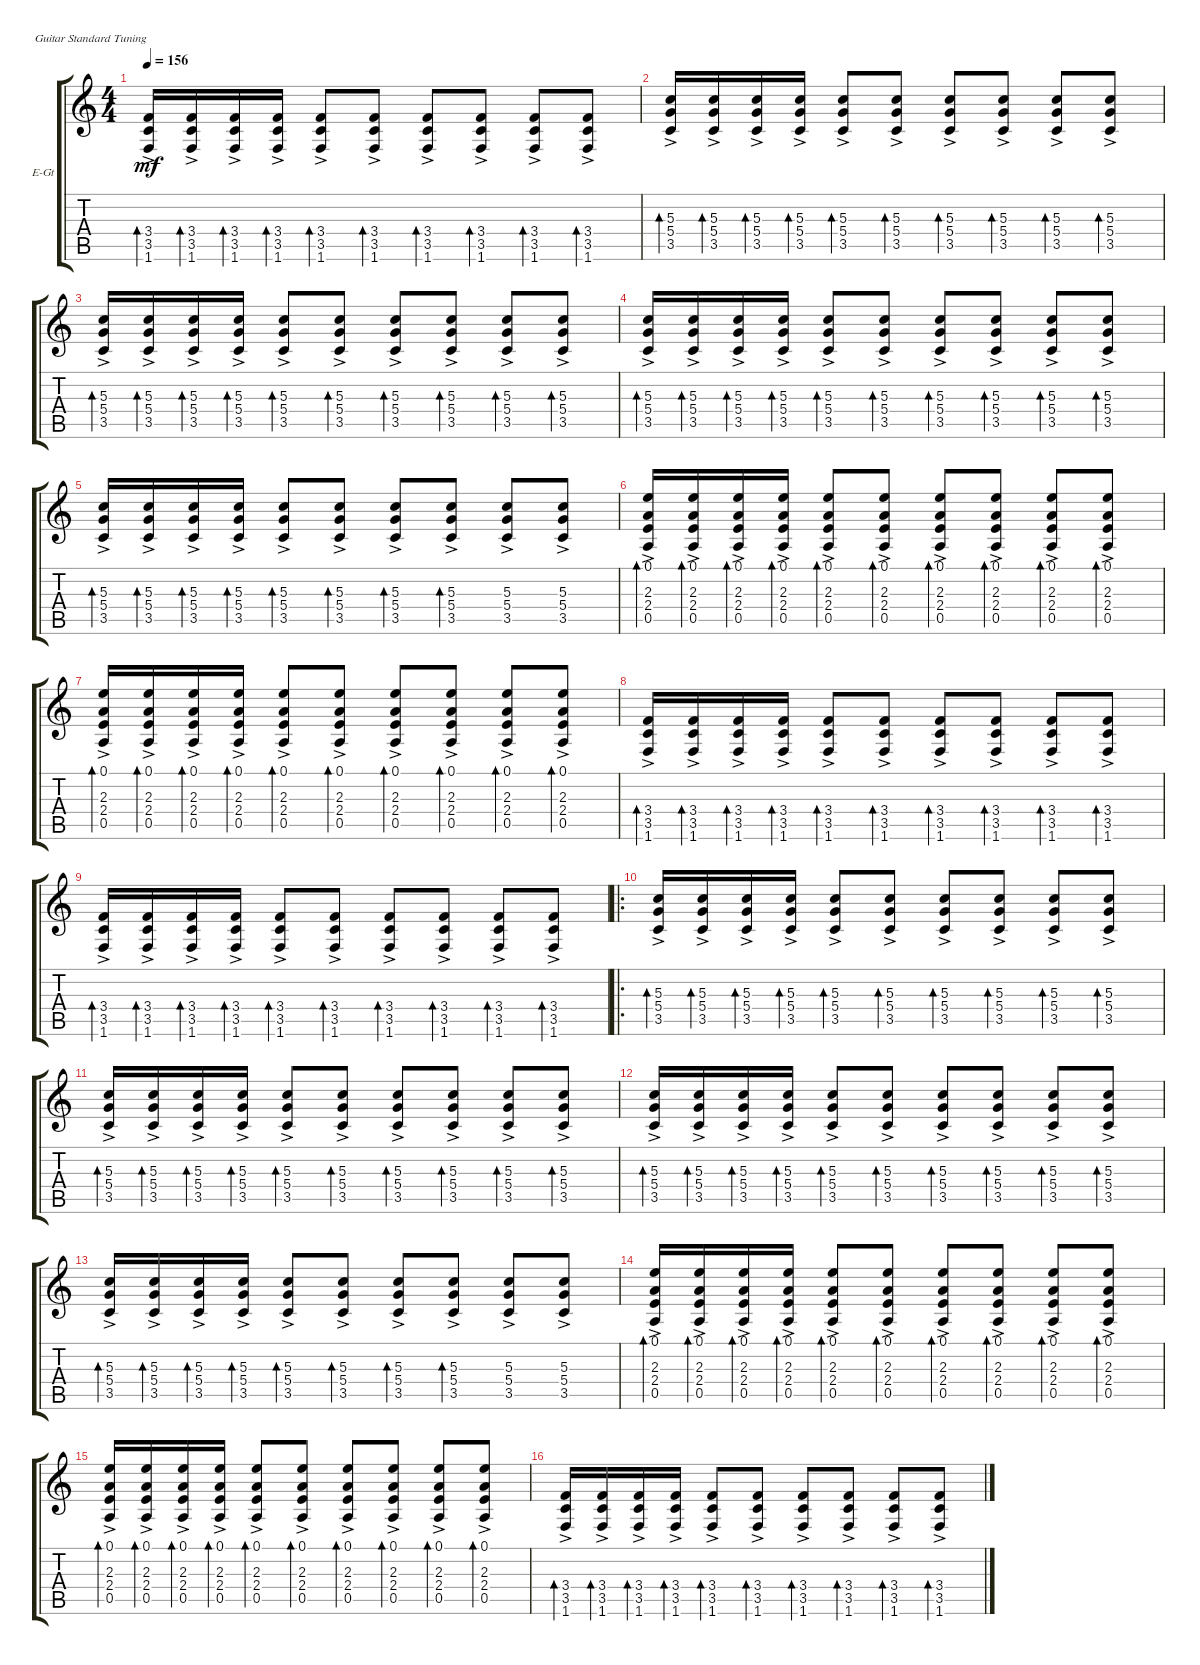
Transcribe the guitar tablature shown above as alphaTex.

\defaultSystemsLayout 4
\bracketExtendMode groupsimilarinstruments
\firstSystemTrackNameOrientation horizontal
\otherSystemsTrackNameOrientation horizontal
\track ("Electric Guitar" "E-Gt") {instrument distortionguitar}
\staff {score tabs}
\tuning (E4 B3 G3 D3 A2 E2)
\ts (4 4)
\tempo 156
\clef g2
\ks c
(1.6{ac} 3.5{ac} 3.4{ac}).16{bd 30 dy mf} (1.6{ac} 3.5{ac} 3.4{ac}).16{bd 30} (1.6{ac} 3.5{ac} 3.4{ac}).16{bd 30} (1.6{ac} 3.5{ac} 3.4{ac}).16{bd 30} (1.6{ac} 3.5{ac} 3.4{ac}).8{bd 30} (1.6{ac} 3.5{ac} 3.4{ac}).8{bd 30} (1.6{ac} 3.5{ac} 3.4{ac}).8{bd 30} (1.6{ac} 3.5{ac} 3.4{ac}).8{bd 30} (1.6{ac} 3.5{ac} 3.4{ac}).8{bd 30} (1.6{ac} 3.5{ac} 3.4{ac}).8{bd 30} |
(3.5{ac} 5.4{ac} 5.3{ac}).16{bd 30} (3.5{ac} 5.4{ac} 5.3{ac}).16{bd 30} (3.5{ac} 5.4{ac} 5.3{ac}).16{bd 30} (3.5{ac} 5.4{ac} 5.3{ac}).16{bd 30} (3.5{ac} 5.4{ac} 5.3{ac}).8{bd 30} (3.5{ac} 5.4{ac} 5.3{ac}).8{bd 30} (3.5{ac} 5.4{ac} 5.3{ac}).8{bd 30} (3.5{ac} 5.4{ac} 5.3{ac}).8{bd 30} (3.5{ac} 5.4{ac} 5.3{ac}).8{bd 30} (3.5{ac} 5.4{ac} 5.3{ac}).8{bd 30} |
(3.5{ac} 5.4{ac} 5.3{ac}).16{bd 30} (3.5{ac} 5.4{ac} 5.3{ac}).16{bd 30} (3.5{ac} 5.4{ac} 5.3{ac}).16{bd 30} (3.5{ac} 5.4{ac} 5.3{ac}).16{bd 30} (3.5{ac} 5.4{ac} 5.3{ac}).8{bd 30} (3.5{ac} 5.4{ac} 5.3{ac}).8{bd 30} (3.5{ac} 5.4{ac} 5.3{ac}).8{bd 30} (3.5{ac} 5.4{ac} 5.3{ac}).8{bd 30} (5.4{ac} 5.3{ac} 3.5{ac}).8{bd 30} (3.5{ac} 5.4{ac} 5.3{ac}).8{bd 30} |
(3.5{ac} 5.4{ac} 5.3{ac}).16{bd 30} (3.5{ac} 5.4{ac} 5.3{ac}).16{bd 30} (3.5{ac} 5.4{ac} 5.3{ac}).16{bd 30} (3.5{ac} 5.4{ac} 5.3{ac}).16{bd 30} (3.5{ac} 5.4{ac} 5.3{ac}).8{bd 30} (3.5{ac} 5.4{ac} 5.3{ac}).8{bd 30} (3.5{ac} 5.4{ac} 5.3{ac}).8{bd 30} (3.5{ac} 5.4{ac} 5.3{ac}).8{bd 30} (3.5{ac} 5.4{ac} 5.3{ac}).8{bd 30} (3.5{ac} 5.4{ac} 5.3{ac}).8{bd 30} |
(3.5{ac} 5.4{ac} 5.3{ac}).16{bd 30} (3.5{ac} 5.4{ac} 5.3{ac}).16{bd 30} (3.5{ac} 5.4{ac} 5.3{ac}).16{bd 30} (3.5{ac} 5.4{ac} 5.3{ac}).16{bd 30} (3.5{ac} 5.4{ac} 5.3{ac}).8{bd 30} (3.5{ac} 5.4{ac} 5.3{ac}).8{bd 30} (3.5{ac} 5.4{ac} 5.3{ac}).8{bd 30} (3.5{ac} 5.4{ac} 5.3{ac}).8{bd 30} (5.3{ac} 5.4{ac} 3.5{ac}).8 (5.3{ac} 5.4{ac} 3.5{ac}).8 |
(0.5{ac} 2.4{ac} 2.3{ac} 0.1{ac}).16{bd 30} (0.5{ac} 2.4{ac} 2.3{ac} 0.1{ac}).16{bd 30} (0.5{ac} 2.4{ac} 2.3{ac} 0.1{ac}).16{bd 30} (0.5{ac} 2.4{ac} 2.3{ac} 0.1{ac}).16{bd 30} (0.5{ac} 2.4{ac} 2.3{ac} 0.1{ac}).8{bd 30} (0.5{ac} 2.4{ac} 2.3{ac} 0.1{ac}).8{bd 30} (0.5{ac} 2.4{ac} 2.3{ac} 0.1{ac}).8{bd 30} (0.5{ac} 2.4{ac} 2.3{ac} 0.1{ac}).8{bd 30} (0.5{ac} 2.4{ac} 2.3{ac} 0.1{ac}).8{bd 30} (0.5{ac} 2.4{ac} 2.3{ac} 0.1{ac}).8{bd 30} |
(0.5{ac} 2.4{ac} 2.3{ac} 0.1{ac}).16{bd 30} (0.5{ac} 2.4{ac} 2.3{ac} 0.1{ac}).16{bd 30} (0.5{ac} 2.4{ac} 2.3{ac} 0.1{ac}).16{bd 30} (0.5{ac} 2.4{ac} 2.3{ac} 0.1{ac}).16{bd 30} (0.5{ac} 2.4{ac} 2.3{ac} 0.1{ac}).8{bd 30} (0.5{ac} 2.4{ac} 2.3{ac} 0.1{ac}).8{bd 30} (0.5{ac} 2.4{ac} 2.3{ac} 0.1{ac}).8{bd 30} (0.5{ac} 2.4{ac} 2.3{ac} 0.1{ac}).8{bd 30} (0.5{ac} 2.4{ac} 2.3{ac} 0.1{ac}).8{bd 30} (0.5{ac} 2.4{ac} 2.3{ac} 0.1{ac}).8{bd 30} |
(1.6{ac} 3.5{ac} 3.4{ac}).16{bd 30} (1.6{ac} 3.5{ac} 3.4{ac}).16{bd 30} (1.6{ac} 3.5{ac} 3.4{ac}).16{bd 30} (1.6{ac} 3.5{ac} 3.4{ac}).16{bd 30} (1.6{ac} 3.5{ac} 3.4{ac}).8{bd 30} (1.6{ac} 3.5{ac} 3.4{ac}).8{bd 30} (1.6{ac} 3.5{ac} 3.4{ac}).8{bd 30} (1.6{ac} 3.5{ac} 3.4{ac}).8{bd 30} (1.6{ac} 3.5{ac} 3.4{ac}).8{bd 30} (1.6{ac} 3.5{ac} 3.4{ac}).8{bd 30} |
(1.6{ac} 3.5{ac} 3.4{ac}).16{bd 30} (1.6{ac} 3.5{ac} 3.4{ac}).16{bd 30} (1.6{ac} 3.5{ac} 3.4{ac}).16{bd 30} (1.6{ac} 3.5{ac} 3.4{ac}).16{bd 30} (1.6{ac} 3.5{ac} 3.4{ac}).8{bd 30} (1.6{ac} 3.5{ac} 3.4{ac}).8{bd 30} (1.6{ac} 3.5{ac} 3.4{ac}).8{bd 30} (1.6{ac} 3.5{ac} 3.4{ac}).8{bd 30} (1.6{ac} 3.5{ac} 3.4{ac}).8{bd 30} (1.6{ac} 3.5{ac} 3.4{ac}).8{bd 30} |
\ro
(3.5{ac} 5.4{ac} 5.3{ac}).16{bd 30} (3.5{ac} 5.4{ac} 5.3{ac}).16{bd 30} (3.5{ac} 5.4{ac} 5.3{ac}).16{bd 30} (3.5{ac} 5.4{ac} 5.3{ac}).16{bd 30} (3.5{ac} 5.4{ac} 5.3{ac}).8{bd 30} (3.5{ac} 5.4{ac} 5.3{ac}).8{bd 30} (3.5{ac} 5.4{ac} 5.3{ac}).8{bd 30} (3.5{ac} 5.4{ac} 5.3{ac}).8{bd 30} (3.5{ac} 5.4{ac} 5.3{ac}).8{bd 30} (3.5{ac} 5.4{ac} 5.3{ac}).8{bd 30} |
(3.5{ac} 5.4{ac} 5.3{ac}).16{bd 30} (3.5{ac} 5.4{ac} 5.3{ac}).16{bd 30} (3.5{ac} 5.4{ac} 5.3{ac}).16{bd 30} (3.5{ac} 5.4{ac} 5.3{ac}).16{bd 30} (3.5{ac} 5.4{ac} 5.3{ac}).8{bd 30} (3.5{ac} 5.4{ac} 5.3{ac}).8{bd 30} (3.5{ac} 5.4{ac} 5.3{ac}).8{bd 30} (3.5{ac} 5.4{ac} 5.3{ac}).8{bd 30} (5.4{ac} 5.3{ac} 3.5{ac}).8{bd 30} (3.5{ac} 5.4{ac} 5.3{ac}).8{bd 30} |
(3.5{ac} 5.4{ac} 5.3{ac}).16{bd 30} (3.5{ac} 5.4{ac} 5.3{ac}).16{bd 30} (3.5{ac} 5.4{ac} 5.3{ac}).16{bd 30} (3.5{ac} 5.4{ac} 5.3{ac}).16{bd 30} (3.5{ac} 5.4{ac} 5.3{ac}).8{bd 30} (3.5{ac} 5.4{ac} 5.3{ac}).8{bd 30} (3.5{ac} 5.4{ac} 5.3{ac}).8{bd 30} (3.5{ac} 5.4{ac} 5.3{ac}).8{bd 30} (3.5{ac} 5.4{ac} 5.3{ac}).8{bd 30} (3.5{ac} 5.4{ac} 5.3{ac}).8{bd 30} |
(3.5{ac} 5.4{ac} 5.3{ac}).16{bd 30} (3.5{ac} 5.4{ac} 5.3{ac}).16{bd 30} (3.5{ac} 5.4{ac} 5.3{ac}).16{bd 30} (3.5{ac} 5.4{ac} 5.3{ac}).16{bd 30} (3.5{ac} 5.4{ac} 5.3{ac}).8{bd 30} (3.5{ac} 5.4{ac} 5.3{ac}).8{bd 30} (3.5{ac} 5.4{ac} 5.3{ac}).8{bd 30} (3.5{ac} 5.4{ac} 5.3{ac}).8{bd 30} (5.3{ac} 5.4{ac} 3.5{ac}).8 (5.3{ac} 5.4{ac} 3.5{ac}).8 |
(0.5{ac} 2.4{ac} 2.3{ac} 0.1{ac}).16{bd 30} (0.5{ac} 2.4{ac} 2.3{ac} 0.1{ac}).16{bd 30} (0.5{ac} 2.4{ac} 2.3{ac} 0.1{ac}).16{bd 30} (0.5{ac} 2.4{ac} 2.3{ac} 0.1{ac}).16{bd 30} (0.5{ac} 2.4{ac} 2.3{ac} 0.1{ac}).8{bd 30} (0.5{ac} 2.4{ac} 2.3{ac} 0.1{ac}).8{bd 30} (0.5{ac} 2.4{ac} 2.3{ac} 0.1{ac}).8{bd 30} (0.5{ac} 2.4{ac} 2.3{ac} 0.1{ac}).8{bd 30} (0.5{ac} 2.4{ac} 2.3{ac} 0.1{ac}).8{bd 30} (0.5{ac} 2.4{ac} 2.3{ac} 0.1{ac}).8{bd 30} |
(0.5{ac} 2.4{ac} 2.3{ac} 0.1{ac}).16{bd 30} (0.5{ac} 2.4{ac} 2.3{ac} 0.1{ac}).16{bd 30} (0.5{ac} 2.4{ac} 2.3{ac} 0.1{ac}).16{bd 30} (0.5{ac} 2.4{ac} 2.3{ac} 0.1{ac}).16{bd 30} (0.5{ac} 2.4{ac} 2.3{ac} 0.1{ac}).8{bd 30} (0.5{ac} 2.4{ac} 2.3{ac} 0.1{ac}).8{bd 30} (0.5{ac} 2.4{ac} 2.3{ac} 0.1{ac}).8{bd 30} (0.5{ac} 2.4{ac} 2.3{ac} 0.1{ac}).8{bd 30} (0.5{ac} 2.4{ac} 2.3{ac} 0.1{ac}).8{bd 30} (0.5{ac} 2.4{ac} 2.3{ac} 0.1{ac}).8{bd 30} |
(1.6{ac} 3.5{ac} 3.4{ac}).16{bd 30} (1.6{ac} 3.5{ac} 3.4{ac}).16{bd 30} (1.6{ac} 3.5{ac} 3.4{ac}).16{bd 30} (1.6{ac} 3.5{ac} 3.4{ac}).16{bd 30} (1.6{ac} 3.5{ac} 3.4{ac}).8{bd 30} (1.6{ac} 3.5{ac} 3.4{ac}).8{bd 30} (1.6{ac} 3.5{ac} 3.4{ac}).8{bd 30} (1.6{ac} 3.5{ac} 3.4{ac}).8{bd 30} (1.6{ac} 3.5{ac} 3.4{ac}).8{bd 30} (1.6{ac} 3.5{ac} 3.4{ac}).8{bd 30}
